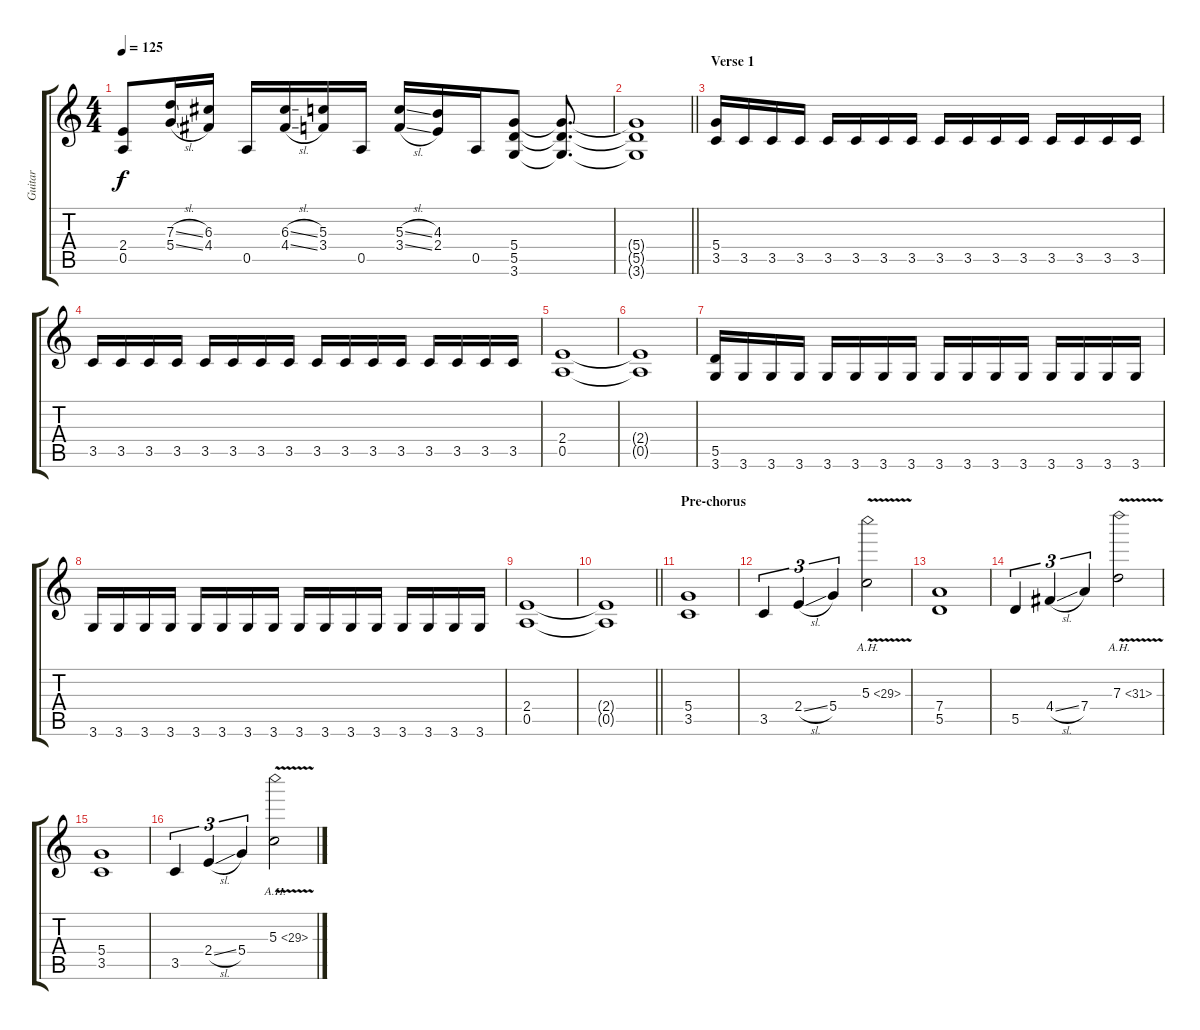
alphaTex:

\track ("Guitar" "Guitar") {instrument distortionguitar}
\staff {score tabs}
\tuning (E4 B3 G3 D3 A2 E2) {hide}
\ts (4 4)
\tempo 125
\clef g2
\ks c
(2.4 0.5).8{dy f} (7.3{sl} 5.4{sl}).16 (6.3 4.4).16 0.5.16 (6.3{sl} 4.4{sl}).16 (5.3 3.4).16 0.5.16 (5.3{sl} 3.4{sl}).16 (4.3 2.4).16 0.5.16 (5.4 5.5 3.6).8 (5.4{t} 5.5{t} 3.6{t}).8{d} |
\barLineRight lightlight
(5.4{t} 5.5{t} 3.6{t}).1 |
\section ("" "Verse 1")
(5.4 3.5).16 3.5.16 3.5.16 3.5.16 3.5.16 3.5.16 3.5.16 3.5.16 3.5.16 3.5.16 3.5.16 3.5.16 3.5.16 3.5.16 3.5.16 3.5.16 |
3.5.16 3.5.16 3.5.16 3.5.16 3.5.16 3.5.16 3.5.16 3.5.16 3.5.16 3.5.16 3.5.16 3.5.16 3.5.16 3.5.16 3.5.16 3.5.16 |
(2.4 0.5).1 |
(2.4{t} 0.5{t}).1 |
(5.5 3.6).16 3.6.16 3.6.16 3.6.16 3.6.16 3.6.16 3.6.16 3.6.16 3.6.16 3.6.16 3.6.16 3.6.16 3.6.16 3.6.16 3.6.16 3.6.16 |
3.6.16 3.6.16 3.6.16 3.6.16 3.6.16 3.6.16 3.6.16 3.6.16 3.6.16 3.6.16 3.6.16 3.6.16 3.6.16 3.6.16 3.6.16 3.6.16 |
(2.4 0.5).1 |
\barLineRight lightlight
(2.4{t} 0.5{t}).1 |
\section ("" "Pre-chorus")
(5.4 3.5).1 |
3.5.4{tu (3 2)} 2.4{sl}.4{tu (3 2)} 5.4.4{tu (3 2)} 5.3{ah 24 v}.2 |
(7.4 5.5).1 |
5.5.4{tu (3 2)} 4.4{sl}.4{tu (3 2)} 7.4.4{tu (3 2)} 7.3{ah 24 v}.2 |
(5.4 3.5).1 |
3.5.4{tu (3 2)} 2.4{sl}.4{tu (3 2)} 5.4.4{tu (3 2)} 5.3{ah 24 v}.2
